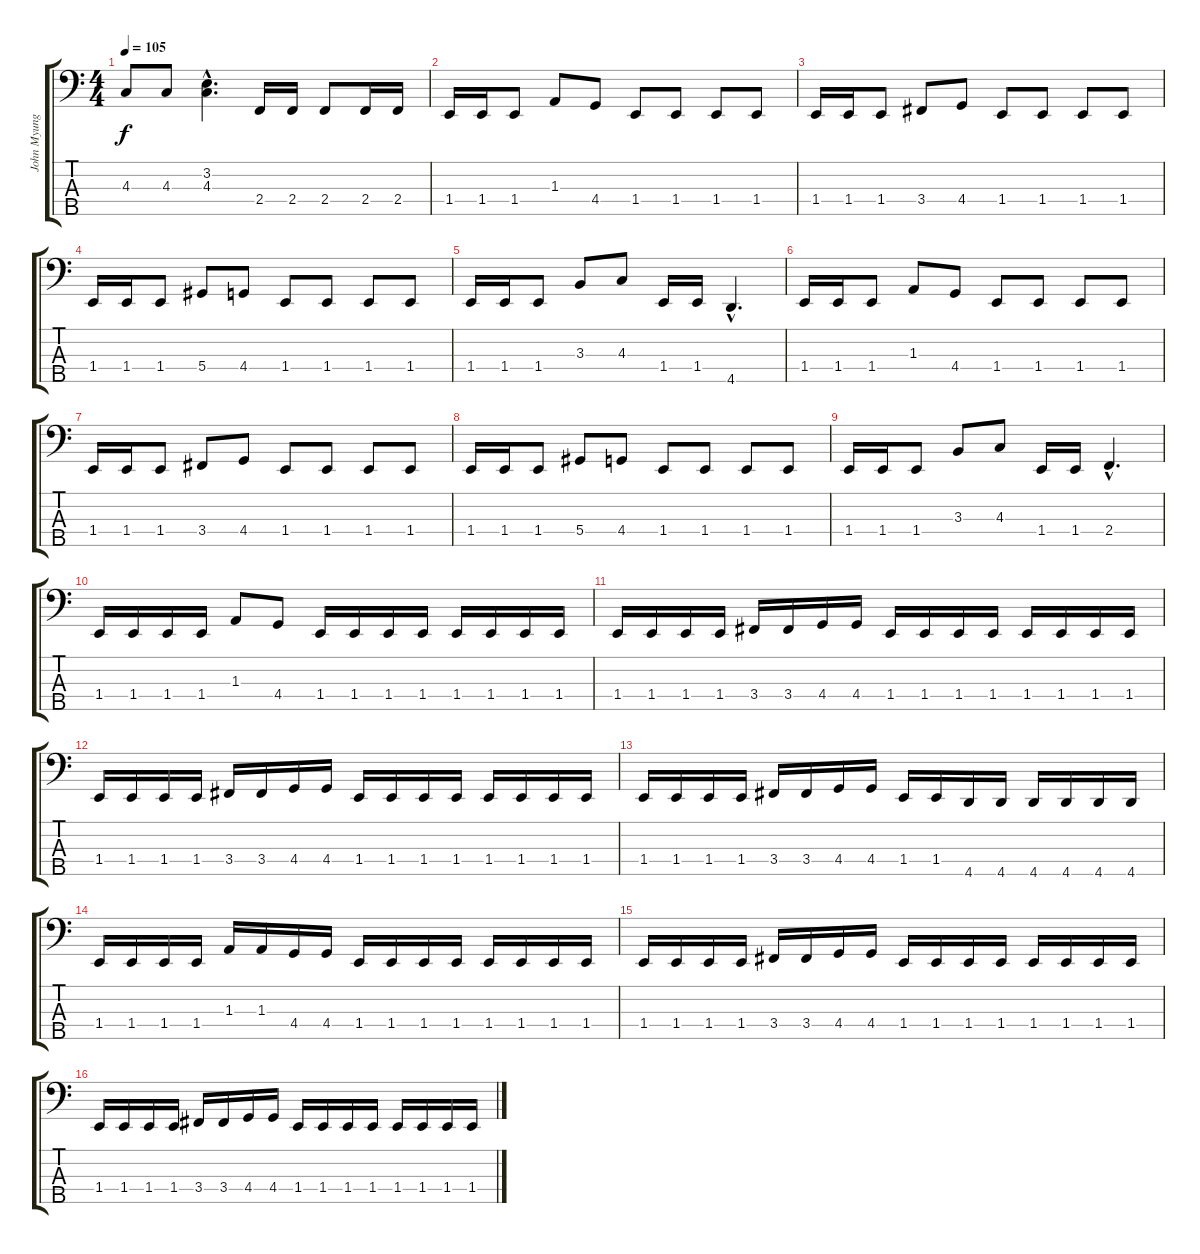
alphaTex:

\track ("John Myung" "John Myung") {instrument electricbassfinger}
\staff {score tabs}
\tuning (Gb2 Db2 Ab1 Eb1 Bb0) {hide}
\ts (4 4)
\tempo 105
\clef f4
\ks c
4.3.8{dy f} 4.3.8 (3.2{hac t} 4.3{hac}).4{d} 2.4.16 2.4.16 2.4.8 2.4.16 2.4.16 |
1.4.16 1.4.16 1.4.8 1.3.8 4.4.8 1.4.8 1.4.8 1.4.8 1.4.8 |
1.4.16 1.4.16 1.4.8 3.4.8 4.4.8 1.4.8 1.4.8 1.4.8 1.4.8 |
1.4.16 1.4.16 1.4.8 5.4.8 4.4.8 1.4.8 1.4.8 1.4.8 1.4.8 |
1.4.16 1.4.16 1.4.8 3.3.8 4.3.8 1.4.16 1.4.16 4.5{hac}.4{d} |
1.4.16 1.4.16 1.4.8 1.3.8 4.4.8 1.4.8 1.4.8 1.4.8 1.4.8 |
1.4.16 1.4.16 1.4.8 3.4.8 4.4.8 1.4.8 1.4.8 1.4.8 1.4.8 |
1.4.16 1.4.16 1.4.8 5.4.8 4.4.8 1.4.8 1.4.8 1.4.8 1.4.8 |
1.4.16 1.4.16 1.4.8 3.3.8 4.3.8 1.4.16 1.4.16 2.4{hac}.4{d} |
1.4.16 1.4.16 1.4.16 1.4.16 1.3.8 4.4.8 1.4.16 1.4.16 1.4.16 1.4.16 1.4.16 1.4.16 1.4.16 1.4.16 |
1.4.16 1.4.16 1.4.16 1.4.16 3.4.16 3.4.16 4.4.16 4.4.16 1.4.16 1.4.16 1.4.16 1.4.16 1.4.16 1.4.16 1.4.16 1.4.16 |
1.4.16 1.4.16 1.4.16 1.4.16 3.4.16 3.4.16 4.4.16 4.4.16 1.4.16 1.4.16 1.4.16 1.4.16 1.4.16 1.4.16 1.4.16 1.4.16 |
1.4.16 1.4.16 1.4.16 1.4.16 3.4.16 3.4.16 4.4.16 4.4.16 1.4.16 1.4.16 4.5.16 4.5.16 4.5.16 4.5.16 4.5.16 4.5.16 |
1.4.16 1.4.16 1.4.16 1.4.16 1.3.16 1.3.16 4.4.16 4.4.16 1.4.16 1.4.16 1.4.16 1.4.16 1.4.16 1.4.16 1.4.16 1.4.16 |
1.4.16 1.4.16 1.4.16 1.4.16 3.4.16 3.4.16 4.4.16 4.4.16 1.4.16 1.4.16 1.4.16 1.4.16 1.4.16 1.4.16 1.4.16 1.4.16 |
1.4.16 1.4.16 1.4.16 1.4.16 3.4.16 3.4.16 4.4.16 4.4.16 1.4.16 1.4.16 1.4.16 1.4.16 1.4.16 1.4.16 1.4.16 1.4.16
